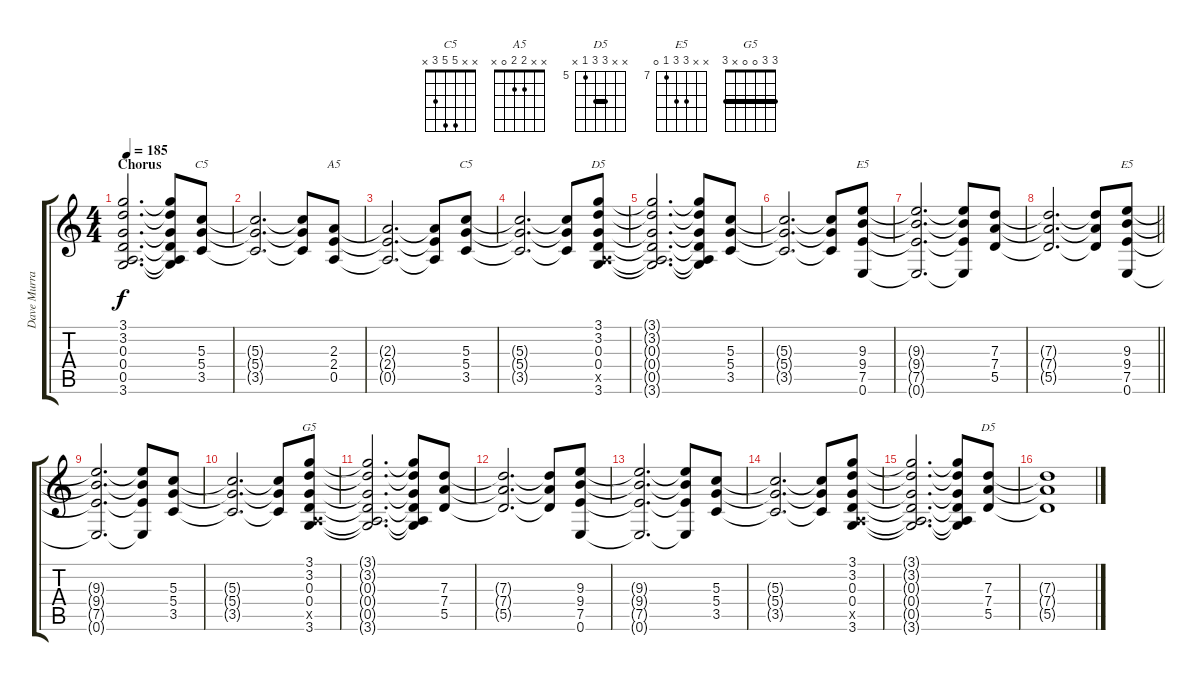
\track ("Dave Murray" "Dave Murra") {instrument distortionguitar}
\staff {score tabs}
\tuning (E4 B3 G3 D3 A2 E2) {hide}
\chord ("C5" x x 5 5 3 x) {barre 5}
\chord ("A5" x x 2 2 0 x)
\chord ("C5" x x 5 5 3 x)
\chord ("D5" x x 7 7 5 x) {firstfret 5}
\chord ("E5" x x 9 9 7 0) {firstfret 7 barre 9}
\chord ("E5" x x 9 9 7 0) {firstfret 7}
\chord ("G5" 3 3 0 0 x 3) {barre 3}
\chord ("D5" x x 7 7 5 x) {firstfret 5 barre 7}
\ts (4 4)
\section ("" "Chorus")
\tempo 185
\clef g2
\ks c
(3.1{t} 3.2{t} 0.3{t} 0.4{t} 0.5{t} 3.6{t}).2{d dy f} (3.1{t} 3.2{t} 0.3{t} 0.4{t} 0.5{t} 3.6{t}).8 (5.3 5.4 3.5).8{ch "C5"} |
(5.3{t} 5.4{t} 3.5{t}).2{d} (5.3{t} 5.4{t} 3.5{t}).8 (2.3 2.4 0.5).8{ch "A5"} |
(2.3{t} 2.4{t} 0.5{t}).2{d} (2.3{t} 2.4{t} 0.5{t}).8 (5.3 5.4 3.5).8{ch "C5"} |
(5.3{t} 5.4{t} 3.5{t}).2{d} (5.3{t} 5.4{t} 3.5{t}).8 (3.1 3.2 0.3 0.4 0.5{x} 3.6).8{ch "D5"} |
(3.1{t} 3.2{t} 0.3{t} 0.4{t} 0.5{t} 3.6{t}).2{d} (3.1{t} 3.2{t} 0.3{t} 0.4{t} 0.5{t} 3.6{t}).8 (5.3 5.4 3.5).8 |
(5.3{t} 5.4{t} 3.5{t}).2{d} (5.3{t} 5.4{t} 3.5{t}).8 (9.3 9.4 7.5 0.6).8{ch "E5"} |
(9.3{t} 9.4{t} 7.5{t} 0.6{t}).2{d} (9.3{t} 9.4{t} 7.5{t} 0.6{t}).8 (7.3 7.4 5.5).8 |
\barLineRight lightlight
(7.3{t} 7.4{t} 5.5{t}).2{d} (7.3{t} 7.4{t} 5.5{t}).8 (9.3 9.4 7.5 0.6).8{ch "E5"} |
(9.3{t} 9.4{t} 7.5{t} 0.6{t}).2{d} (9.3{t} 9.4{t} 7.5{t} 0.6{t}).8 (5.3 5.4 3.5).8 |
(5.3{t} 5.4{t} 3.5{t}).2{d} (5.3{t} 5.4{t} 3.5{t}).8 (3.1 3.2 0.3 0.4 0.5{x} 3.6).8{ch "G5"} |
(3.1{t} 3.2{t} 0.3{t} 0.4{t} 0.5{t} 3.6{t}).2{d} (3.1{t} 3.2{t} 0.3{t} 0.4{t} 0.5{t} 3.6{t}).8 (7.3 7.4 5.5).8 |
(7.3{t} 7.4{t} 5.5{t}).2{d} (7.3{t} 7.4{t} 5.5{t}).8 (9.3 9.4 7.5 0.6).8 |
(9.3{t} 9.4{t} 7.5{t} 0.6{t}).2{d} (9.3{t} 9.4{t} 7.5{t} 0.6{t}).8 (5.3 5.4 3.5).8 |
(5.3{t} 5.4{t} 3.5{t}).2{d} (5.3{t} 5.4{t} 3.5{t}).8 (3.1 3.2 0.3 0.4 0.5{x} 3.6).8 |
(3.1{t} 3.2{t} 0.3{t} 0.4{t} 0.5{t} 3.6{t}).2{d} (3.1{t} 3.2{t} 0.3{t} 0.4{t} 0.5{t} 3.6{t}).8 (7.3 7.4 5.5).8{ch "D5"} |
(7.3{t} 7.4{t} 5.5{t}).1
